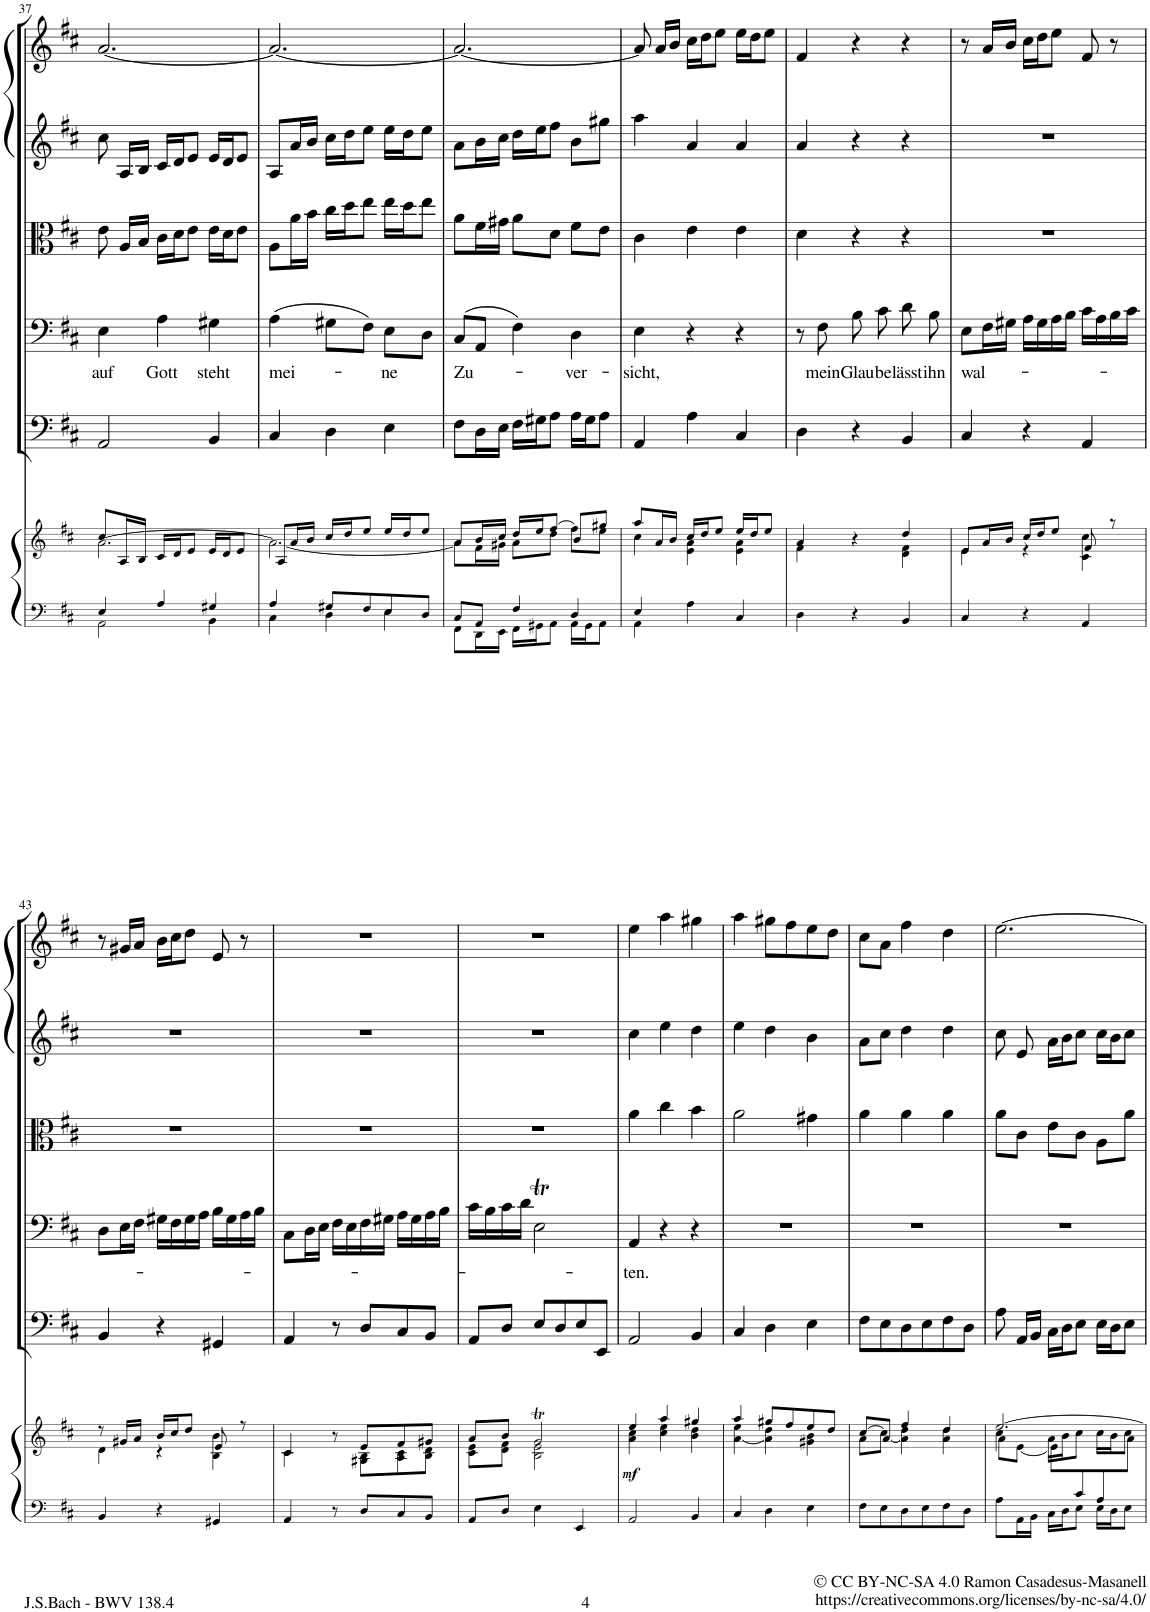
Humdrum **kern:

**kern	**kern	**dynam	**kern	**kern	**text	**kern	**kern	**kern
*part6	*part6	*part6	*part5	*part4	*part4	*part3	*part2	*part1
*staff7	*staff6	*staff6/7	*staff5	*staff4	*staff4	*staff3	*staff2	*staff1
*I"Piano reduction	*	*	*I"Continuo	*I"Basso	*	*I"Viola	*I"Violino II	*I"Violino I
*I'Pno	*	*	*	*	*	*I'Vla	*I'Vln	*I'Vln
!!LO:PB:g=z
*clefF4	*clefG2	*	*clefF4	*clefF4	*	*clefC3	*clefG2	*clefG2
*k[f#c#]	*k[f#c#]	*	*k[f#c#]	*k[f#c#]	*	*k[f#c#]	*k[f#c#]	*k[f#c#]
*M3/4	*M3/4	*	*M3/4	*M3/4	*	*M3/4	*M3/4	*M3/4
=37	=37	=37	=37	=37	=37	=37	=37	=37
*^	*^	*	*	*	*	*	*	*
!	!	!	!	!	!	!	!LO:LY:b	!	!	!
4E/	2AA\	8cc#/L	[>2.a\	.	2AA/	4E\	auf	8e\	8cc#\	[2.a/
.	.	16A/L	.	.	.	.	.	16A/LL	16A/LL	.
.	.	16B/JJ	.	.	.	.	.	16B/JJ	16B/JJ	.
!	!	!	!	!	!	!	!LO:LY:b	!	!	!
4A/	.	16c#/LL	.	.	.	4A\	Gott	16c#\LL	16c#/LL	.
.	.	16d/J	.	.	.	.	.	16d\J	16d/J	.
.	.	8e/J	.	.	.	.	.	8e\J	8e/J	.
!	!	!	!	!	!	!	!LO:LY:b	!	!	!
4G#X/	4BB\	16e/LL	.	.	4BB/	4G#X\	steht	16e\LL	16e/LL	.
.	.	16d/J	.	.	.	.	.	16d\J	16d/J	.
.	.	8e/J	.	.	.	.	.	8e\J	8e/J	.
=38	=38	=38	=38	=38	=38	=38	=38	=38	=38	=38
!	!	!	!	!	!	!	!LO:LY:b	!	!	!
4A/	4C#\	8A/L	2.a\_	.	4C#/	(4A\	mei-	8A\L	8A/L	2.a/_
.	.	16a/L	.	.	.	.	.	16a\L	16a/L	.
.	.	16b/JJ	.	.	.	.	.	16b\JJ	16b/JJ	.
8G#X/L	4D\	16cc#/LL	.	.	4D\	8G#X\L	.	16cc#\LL	16cc#\LL	.
.	.	16dd/J	.	.	.	.	.	16dd\J	16dd\J	.
8F#/	.	8ee/J	.	.	.	8F#\J)	.	8ee\J	8ee\J	.
!	!	!	!	!	!	!	!LO:LY:b	!	!	!
8E/	4E\	16ee/LL	.	.	4E\	8E\L	-ne	16ee\LL	16ee\LL	.
.	.	16dd/J	.	.	.	.	.	16dd\J	16dd\J	.
8D/J	.	8ee/J	.	.	.	8D\J	.	8ee\J	8ee\J	.
=39	=39	=39	=39	=39	=39	=39	=39	=39	=39	=39
!	!	!	!	!	!	!	!LO:LY:b	!	!	!
8C#/L	8FF#\L	8a/L	8a\L]	.	8F#\L	(8C#/L	Zu-	8a\L	8a\L	2.a/_
8AA/J	16DD\L	16b/L	16f#\L	.	16D\L	8AA/J	.	16f#\L	16b\L	.
.	16EE\JJ	16cc#/JJ	16g#X\JJ	.	16E\JJ	.	.	16g#X\JJ	16cc#\JJ	.
4F#/	16FF#\LL	16dd/LL	8a\L	.	16F#\LL	4F#\)	.	8a\L	16dd\LL	.
.	16GG#X\J	16ee/J	.	.	16G#X\J	.	.	.	16ee\J	.
.	8AA\J	[8ff#/J	8dd\J	.	8A\J	.	.	8d\J	8ff#\J	.
!	!	!	!	!	!	!	!LO:LY:b	!	!	!
4D/	16AA\LL	8b/L	8ff#\L]	.	16A\LL	4D\	-ver-	8f#\L	8b\L	.
.	16GG#\J	.	.	.	16G#\J	.	.	.	.	.
.	8AA\J	8gg#X/J	8ee\J	.	8A\J	.	.	8e\J	8gg#X\J	.
=40	=40	=40	=40	=40	=40	=40	=40	=40	=40	=40
!	!	!	!	!	!	!	!LO:LY:b	!	!	!
4E/	4AA\	8aa/L	4cc#\	.	4AA/	4E\	-sicht,	4c#\	4aa\	8a/]
.	.	16a/L	.	.	.	.	.	.	.	16a/LL
.	.	16b/JJ	.	.	.	.	.	.	.	16b/JJ
4ryy	4A\	16cc#/LL	4e\ 4a\	.	4A\	4r	.	4e\	4a/	16cc#\LL
.	.	16dd/J	.	.	.	.	.	.	.	16dd\J
.	.	8ee/J	.	.	.	.	.	.	.	8ee\J
4ryy	4C#/	16ee/LL	4e\ 4a\	.	4C#/	4r	.	4e\	4a/	16ee\LL
.	.	16dd/J	.	.	.	.	.	.	.	16dd\J
.	.	8ee/J	.	.	.	.	.	.	.	8ee\J
*v	*v	*	*	*	*	*	*	*	*	*
=41	=41	=41	=41	=41	=41	=41	=41	=41	=41
4D\	4a/	4f#\	.	4D\	8r	.	4d\	4a/	4f#/
!	!	!	!	!	!	!LO:LY:b	!	!	!
.	.	.	.	.	8F#\	mein	.	.	.
!	!	!	!	!	!	!LO:LY:b	!	!	!
4r	4r	4ryy	.	4r	8B\	Glau-	4r	4r	4r
!	!	!	!	!	!	!LO:LY:b	!	!	!
.	.	.	.	.	8c#\	-be	.	.	.
!	!	!	!	!	!	!LO:LY:b	!	!	!
4BB/	4dd/	4d\ 4f#\	.	4BB/	8d\	lässt	4r	4r	4r
!	!	!	!	!	!	!LO:LY:b	!	!	!
.	.	.	.	.	8B\	ihn	.	.	.
=42	=42	=42	=42	=42	=42	=42	=42	=42	=42
!	!	!	!	!	!	!LO:LY:b	!	!	!
4C#/	8e/L	4e\	.	4C#/	8E\L	wal-	2.r	2.r	8r
.	16a/L	.	.	.	16F#\L	.	.	.	16a/LL
.	16b/JJ	.	.	.	16G#X\JJ	.	.	.	16b/JJ
4r	16cc#/LL	4r	.	4r	16A\LL	.	.	.	16cc#\LL
.	16dd/J	.	.	.	16G#\	.	.	.	16dd\J
.	8ee/J	.	.	.	16A\	.	.	.	8ee\J
.	.	.	.	.	16B\JJ	.	.	.	.
4AA/	8f#/	4c#\ 4cc#\	.	4AA/	16c#\LL	.	.	.	8f#/
.	.	.	.	.	16A\	.	.	.	.
.	8r	.	.	.	16B\	.	.	.	8r
.	.	.	.	.	16c#\JJ	.	.	.	.
!!LO:LB:g=z
=43	=43	=43	=43	=43	=43	=43	=43	=43	=43
4BB/	8r	4d\	.	4BB/	8D\L	.	2.r	2.r	8r
.	16g#X/LL	.	.	.	16E\L	.	.	.	16g#X/LL
.	16a/JJ	.	.	.	16F#\JJ	.	.	.	16a/JJ
4r	16b/LL	4r	.	4r	16G#X\LL	.	.	.	16b\LL
.	16cc#/J	.	.	.	16F#\	.	.	.	16cc#\J
.	8dd/J	.	.	.	16G#\	.	.	.	8dd\J
.	.	.	.	.	16A\JJ	.	.	.	.
4GG#X/	8e/	4B\ 4b\	.	4GG#X/	16B\LL	.	.	.	8e/
.	.	.	.	.	16G#\	.	.	.	.
.	8r	.	.	.	16A\	.	.	.	8r
.	.	.	.	.	16B\JJ	.	.	.	.
=44	=44	=44	=44	=44	=44	=44	=44	=44	=44
4AA/	4c#/	4c#\	.	4AA/	8C#\L	.	2.r	2.r	2.r
.	.	.	.	.	16D\L	.	.	.	.
.	.	.	.	.	16E\JJ	.	.	.	.
8r	8r	8ryy	.	8r	16F#\LL	.	.	.	.
.	.	.	.	.	16E\	.	.	.	.
8D/L	8e/L	8G#X\ 8B\L	.	8D/L	16F#\	.	.	.	.
.	.	.	.	.	16G#X\JJ	.	.	.	.
8C#/	8f#/	8A\ 8c#\	.	8C#/	16A\LL	.	.	.	.
.	.	.	.	.	16G#\	.	.	.	.
8BB/J	8g#X/J	8B\ 8d\J	.	8BB/J	16A\	.	.	.	.
.	.	.	.	.	16B\JJ	.	.	.	.
=45	=45	=45	=45	=45	=45	=45	=45	=45	=45
8AA/L	8a/L	8c#\ 8e\L	.	8AA/L	16c#\LL	.	2.r	2.r	2.r
.	.	.	.	.	16B\	.	.	.	.
8D/J	8b/J	8d\ 8f#\J	.	8D/J	16c#\	.	.	.	.
.	.	.	.	.	16d\JJ	.	.	.	.
4E\	2gT/	2B\ 2e\	.	8E/L	2ET\	.	.	.	.
.	.	.	.	8D/	.	.	.	.	.
4EE/	.	.	.	8E/	.	.	.	.	.
.	.	.	.	8EE/J	.	.	.	.	.
=46	=46	=46	=46	=46	=46	=46	=46	=46	=46
!	!	!	!LO:DY:b	!	!	!LO:LY:b	!	!	!
2AA/	4ee/	4a\ 4cc#\	mf	2AA/	4AA/	-ten.	4a\	4cc#\	4ee\
.	4aa/	4cc#\ 4ee\	.	.	4r	.	4cc#\	4ee\	4aa\
4BB/	4gg#X/	4b\ 4dd\	.	4BB/	4r	.	4b\	4dd\	4gg#X\
=47	=47	=47	=47	=47	=47	=47	=47	=47	=47
4C#/	4aa/	[4a\ 4ee\	.	4C#/	2.r	.	2a\	4ee\	4aa\
4D\	8gg#X/L	4a\] 4dd\	.	4D\	.	.	.	4dd\	8gg#X\L
.	8ff#/	.	.	.	.	.	.	.	8ff#\
4E\	8ee/	4g#X\ 4b\	.	4E\	.	.	4g#X\	4b\	8ee\
.	8dd/J	.	.	.	.	.	.	.	8dd\J
=48	=48	=48	=48	=48	=48	=48	=48	=48	=48
8F#\L	[8cc#/L	8a\L	.	8F#\L	2.r	.	4a\	8a\L	8cc#\L
8E\	[<8a/J	8cc#\J]	.	8E\	.	.	.	8cc#\J	8a\J
8D\	4ff#/	4a\] 4dd\	.	8D\	.	.	4a\	4dd\	4ff#\
8E\	.	.	.	8E\	.	.	.	.	.
8F#\	4dd/	4a\ 4dd\	.	8F#\	.	.	4a\	4dd\	4dd\
8D\J	.	.	.	8D\J	.	.	.	.	.
=49	=49	=49	=49	=49	=49	=49	=49	=49	=49
*^	*	*^	*	*	*	*	*	*	*
4.ryy	8A\L	[2.ee/	8a\L	4cc#\	.	8A\	2.r	.	8a\L	8cc#\	[2.ee\
.	16AA\L	.	[8e\J	.	.	16AA/LL	.	.	8c#\J	8e/	.
.	16BB\JJ	.	.	.	.	16BB/JJ	.	.	.	.	.
.	16C#\LL	.	16a\LL	8e\L]	.	16C#\LL	.	.	8e\L	16a\LL	.
.	16D\J	.	16b\J	.	.	16D\J	.	.	.	16b\J	.
8c#/	8E\J	.	8cc#\J	4ryy	.	8E\J	.	.	8c#\J	8cc#\J	.
8A/	16E\LL	.	16cc#\LL	.	.	16E\LL	.	.	8A\L	16cc#\LL	.
.	16D\J	.	16b\J	.	.	16D\J	.	.	.	16b\J	.
8ryy	8E\J	.	8cc#\J	8a\J	.	8E\J	.	.	8a\J	8cc#\J	.
*v	*v	*	*	*	*	*	*	*	*	*	*
*	*v	*v	*v	*	*	*	*	*	*	*
=	=	=	=	=	=	=	=	=
*-	*-	*-	*-	*-	*-	*-	*-	*-
